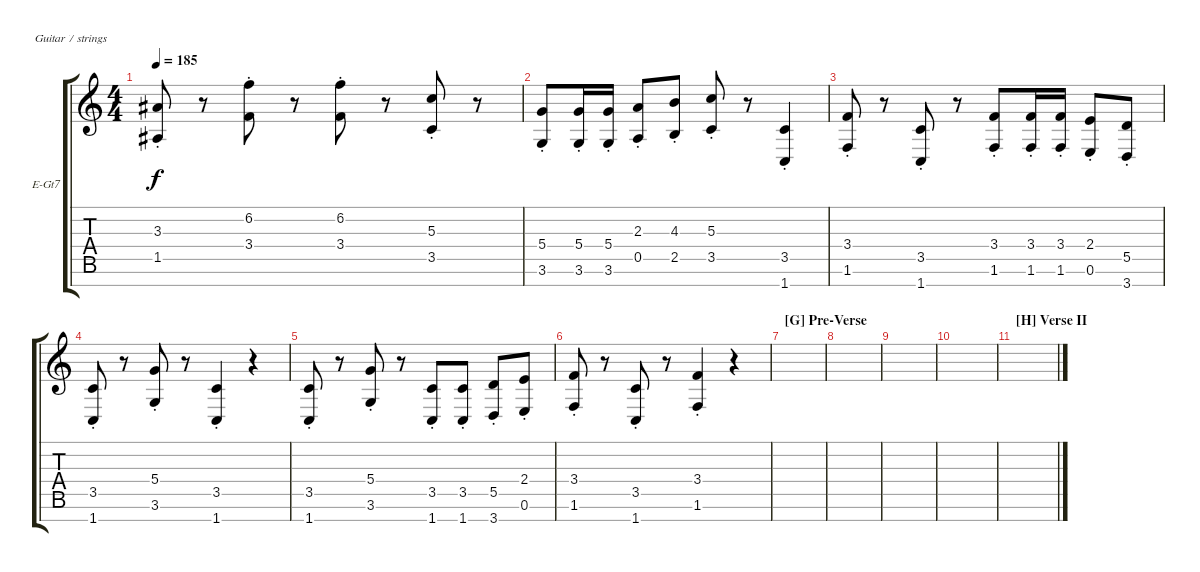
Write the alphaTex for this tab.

\defaultSystemsLayout 4
\bracketExtendMode groupsimilarinstruments
\firstSystemTrackNameOrientation horizontal
\otherSystemsTrackNameOrientation horizontal
\track ("Horns II" "E-Gt7") {instrument synthbrass2}
\staff {score tabs}
\tuning (E4 B3 G3 D3 A2 E2 B1)
\displaytranspose 12
\ts (4 4)
\tempo 185
\clef g2
\scale
0.333333
\ks c
(1.5{st} 3.3{st}).8{dy f} r.8 (3.4{st} 6.2{st}).8 r.8 (3.4{st} 6.2{st}).8 r.8 (3.5{st} 5.3{st}).8 r.8 |
\scale
0.333333 (3.6{st} 5.4{st}).8 (3.6{st} 5.4{st}).16 (3.6{st} 5.4{st}).16 (0.5{st} 2.3{st}).8 (2.5{st} 4.3{st}).8 (3.5{st} 5.3{st}).8 r.8 (1.7{st} 3.5{st}).4 |
\scale
0.333333 (1.6{st} 3.4{st}).8 r.8 (1.7{st} 3.5{st}).8 r.8 (1.6{st} 3.4{st}).8 (1.6{st} 3.4{st}).16 (1.6{st} 3.4{st}).16 (0.6{st} 2.4{st}).8 (3.7{st} 5.5{st}).8 |
\scale
0.333333 (1.7{st} 3.5{st}).8 r.8 (3.6{st} 5.4{st}).8 r.8 (1.7{st} 3.5{st}).4 r.4 |
\scale
0.333333 (1.7{st} 3.5{st}).8 r.8 (3.6{st} 5.4{st}).8 r.8 (1.7{st} 3.5{st}).8 (1.7{st} 3.5{st}).8 (3.7{st} 5.5{st}).8 (0.6{st} 2.4{st}).8 |
\scale
0.333333 (1.6{st} 3.4{st}).8 r.8 (1.7{st} 3.5{st}).8 r.8 (1.6{st} 3.4{st}).4 r.4 |
\section ("G" "Pre-Verse")
\scale
0.333333 |
\scale
0.333333 |
\scale
0.333333 |
\scale
0.333333 |
\section ("H" "Verse II")
\scale
0.333333 |
\scale
0.333333 |
\scale
0.333333 |
\scale
0.333333 |
\scale
0.333333 |
\scale
0.333333
